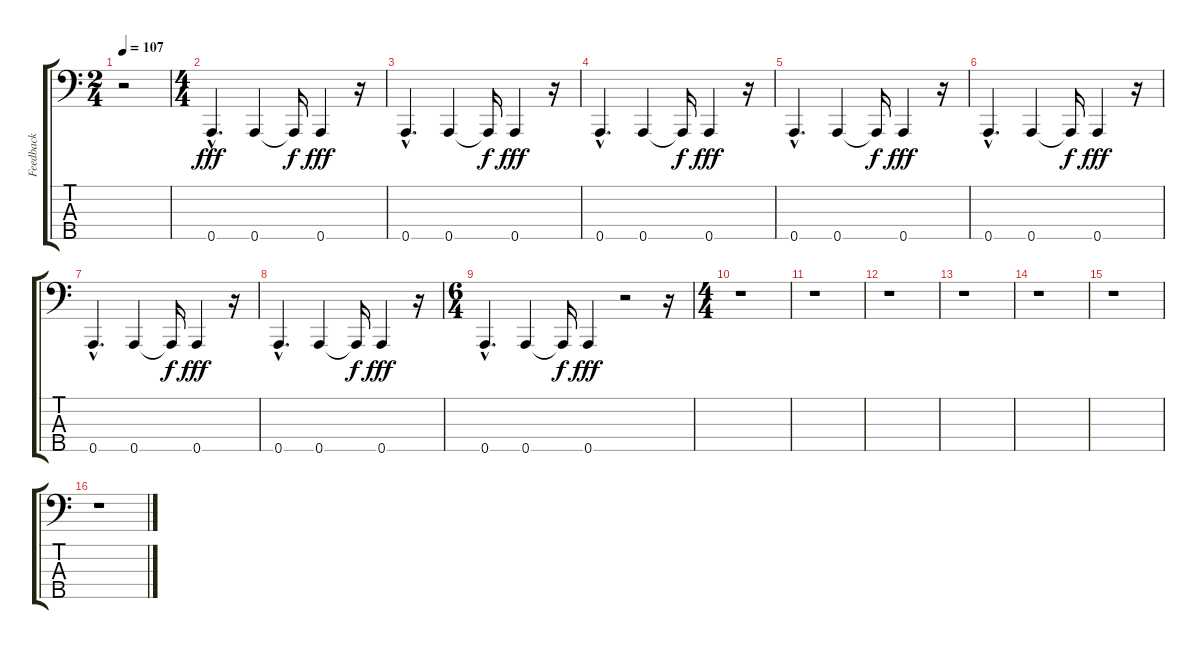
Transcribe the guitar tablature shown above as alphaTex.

\track ("Feedback" "Feedback") {instrument electricbassfinger}
\staff {score tabs}
\tuning (F2 C2 G1 D1 A0) {hide}
\ts (2 4)
\tempo 107
\clef f4
\ks c
r.2{dy fff} |
\ts (4 4)
0.5{hac}.4{d} 0.5.4 0.5{t}.16{dy f} 0.5.4{dy fff} r.16 |
0.5{hac}.4{d} 0.5.4 0.5{t}.16{dy f} 0.5.4{dy fff} r.16 |
0.5{hac}.4{d} 0.5.4 0.5{t}.16{dy f} 0.5.4{dy fff} r.16 |
0.5{hac}.4{d} 0.5.4 0.5{t}.16{dy f} 0.5.4{dy fff} r.16 |
0.5{hac}.4{d} 0.5.4 0.5{t}.16{dy f} 0.5.4{dy fff} r.16 |
0.5{hac}.4{d} 0.5.4 0.5{t}.16{dy f} 0.5.4{dy fff} r.16 |
0.5{hac}.4{d} 0.5.4 0.5{t}.16{dy f} 0.5.4{dy fff} r.16 |
\ts (6 4)
0.5{hac}.4{d} 0.5.4 0.5{t}.16{dy f} 0.5.4{dy fff} r.2 r.16 |
\ts (4 4)
r.1 |
r.1 |
r.1 |
r.1 |
r.1 |
r.1 |
r.1
